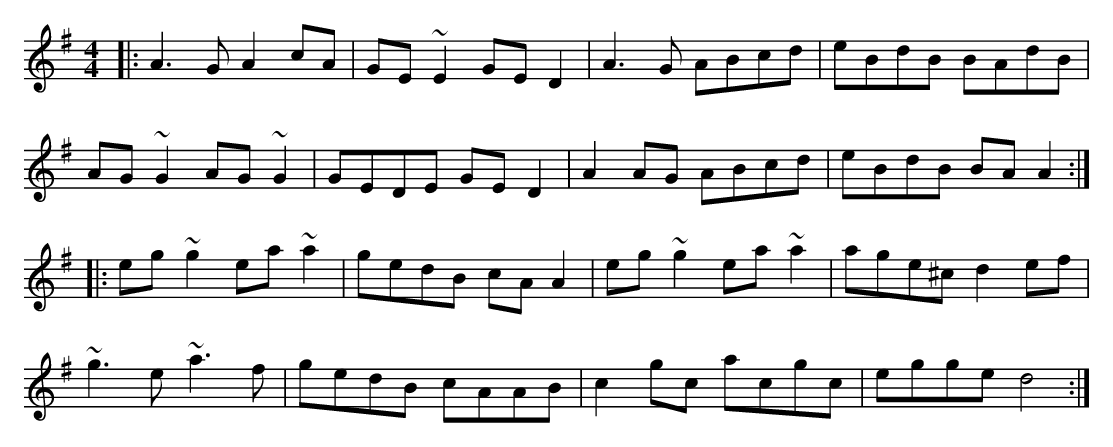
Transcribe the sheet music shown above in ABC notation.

X:1
M:4/4
K:Ador
|:A3G A2cA|GE~E2 GED2|A3G ABcd|eBdB BAdB|
AG~G2 AG~G2|GEDE GED2|A2AG ABcd|eBdB BAA2:|
|:eg~g2 ea~a2|gedB cAA2|eg~g2 ea~a2|age^c d2ef|
~g3e ~a3f|gedB cAAB|c2gc acgc|egge d4:|
